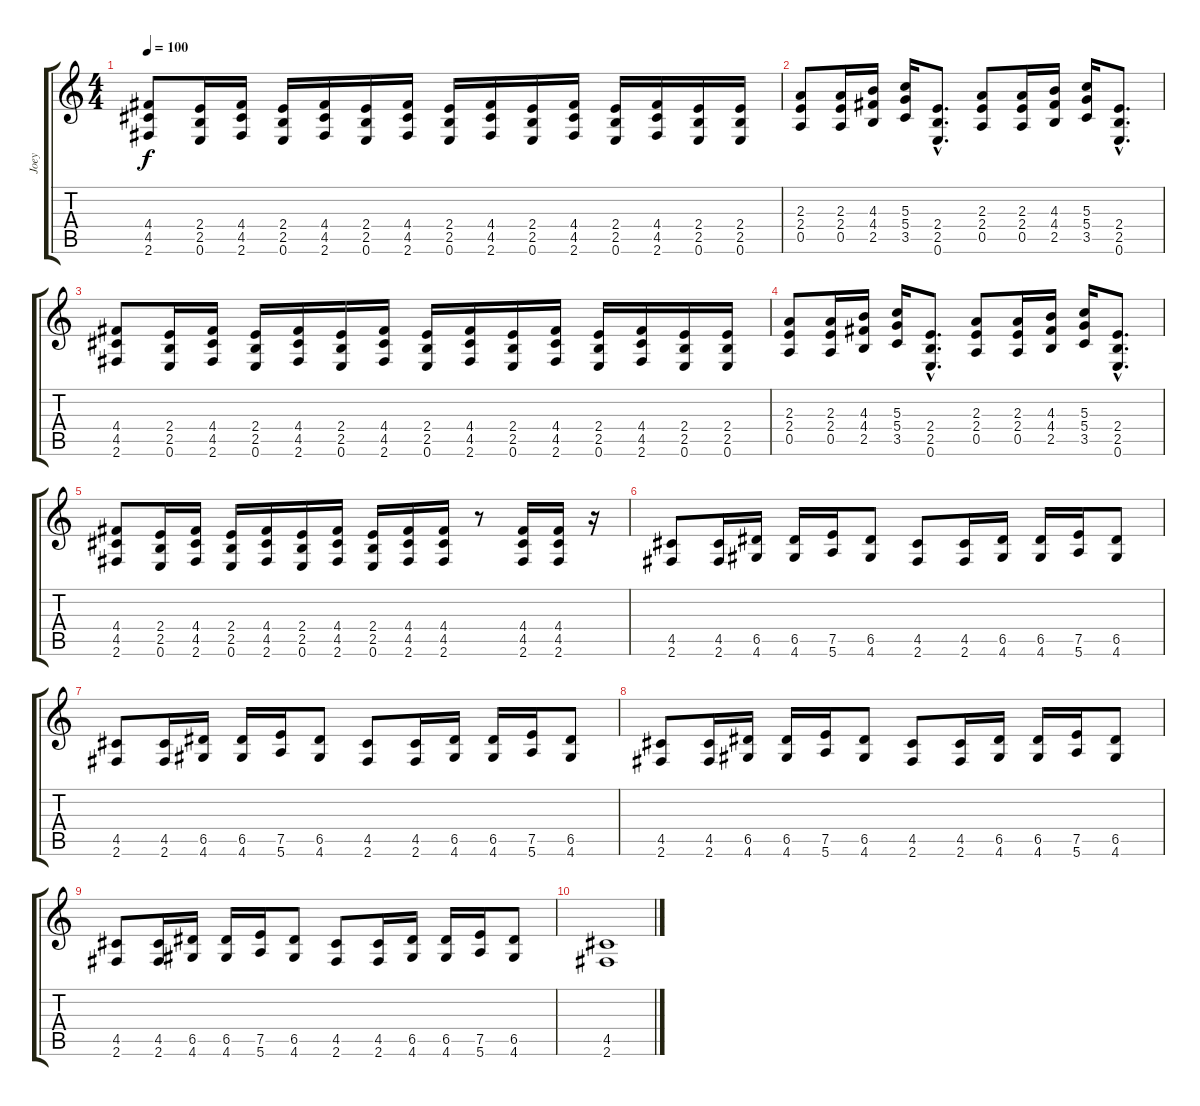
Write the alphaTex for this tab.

\track ("Joey" "Joey") {instrument overdrivenguitar}
\staff {score tabs}
\tuning (E4 B3 G3 D3 A2 E2) {hide}
\ts (4 4)
\tempo 100
\clef g2
\ks c
(4.4 4.5 2.6).8{dy f} (2.4 2.5 0.6).16 (4.4 4.5 2.6).16 (2.4 2.5 0.6).16 (4.4 4.5 2.6).16 (2.4 2.5 0.6).16 (4.4 4.5 2.6).16 (2.4 2.5 0.6).16 (4.4 4.5 2.6).16 (2.4 2.5 0.6).16 (4.4 4.5 2.6).16 (2.4 2.5 0.6).16 (4.4 4.5 2.6).16 (2.4 2.5 0.6).16 (2.4 2.5 0.6).16 |
(2.3 2.4 0.5).8 (2.3 2.4 0.5).16 (4.3 4.4 2.5).16 (5.3 5.4 3.5).16 (2.4{hac} 2.5{hac} 0.6{hac}).8{d} (2.3 2.4 0.5).8 (2.3 2.4 0.5).16 (4.3 4.4 2.5).16 (5.3 5.4 3.5).16 (2.4{hac} 2.5{hac} 0.6{hac}).8{d} |
(4.4 4.5 2.6).8 (2.4 2.5 0.6).16 (4.4 4.5 2.6).16 (2.4 2.5 0.6).16 (4.4 4.5 2.6).16 (2.4 2.5 0.6).16 (4.4 4.5 2.6).16 (2.4 2.5 0.6).16 (4.4 4.5 2.6).16 (2.4 2.5 0.6).16 (4.4 4.5 2.6).16 (2.4 2.5 0.6).16 (4.4 4.5 2.6).16 (2.4 2.5 0.6).16 (2.4 2.5 0.6).16 |
(2.3 2.4 0.5).8 (2.3 2.4 0.5).16 (4.3 4.4 2.5).16 (5.3 5.4 3.5).16 (2.4{hac} 2.5{hac} 0.6{hac}).8{d} (2.3 2.4 0.5).8 (2.3 2.4 0.5).16 (4.3 4.4 2.5).16 (5.3 5.4 3.5).16 (2.4{hac} 2.5{hac} 0.6{hac}).8{d} |
(4.4 4.5 2.6).8 (2.4 2.5 0.6).16 (4.4 4.5 2.6).16 (2.4 2.5 0.6).16 (4.4 4.5 2.6).16 (2.4 2.5 0.6).16 (4.4 4.5 2.6).16 (2.4 2.5 0.6).16 (4.4 4.5 2.6).16 (4.4 4.5 2.6).16 r.8 (4.4 4.5 2.6).16 (4.4 4.5 2.6).16 r.16 |
(4.5 2.6).8 (4.5 2.6).16 (6.5 4.6).16 (6.5 4.6).16 (7.5 5.6).16 (6.5 4.6).8 (4.5 2.6).8 (4.5 2.6).16 (6.5 4.6).16 (6.5 4.6).16 (7.5 5.6).16 (6.5 4.6).8 |
(4.5 2.6).8 (4.5 2.6).16 (6.5 4.6).16 (6.5 4.6).16 (7.5 5.6).16 (6.5 4.6).8 (4.5 2.6).8 (4.5 2.6).16 (6.5 4.6).16 (6.5 4.6).16 (7.5 5.6).16 (6.5 4.6).8 |
(4.5 2.6).8 (4.5 2.6).16 (6.5 4.6).16 (6.5 4.6).16 (7.5 5.6).16 (6.5 4.6).8 (4.5 2.6).8 (4.5 2.6).16 (6.5 4.6).16 (6.5 4.6).16 (7.5 5.6).16 (6.5 4.6).8 |
(4.5 2.6).8 (4.5 2.6).16 (6.5 4.6).16 (6.5 4.6).16 (7.5 5.6).16 (6.5 4.6).8 (4.5 2.6).8 (4.5 2.6).16 (6.5 4.6).16 (6.5 4.6).16 (7.5 5.6).16 (6.5 4.6).8 |
(4.5 2.6).1
